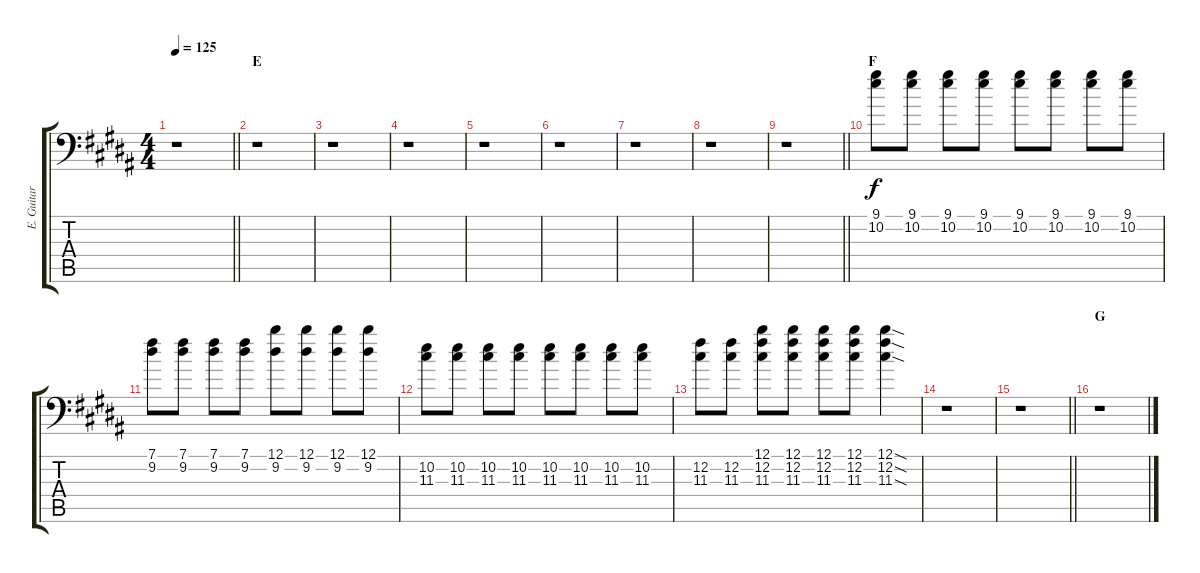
\track ("E. Guitar IV" "E. Guitar ") {instrument overdrivenguitar}
\staff {score tabs}
\tuning (B3 Gb3 D3 A2 E2 A1) {hide}
\ts (4 4)
\tempo 125
\clef f4
\barLineRight lightlight
\ks b
r.1{dy f} |
\section ("" "E")
r.1 |
r.1 |
r.1 |
r.1 |
r.1 |
r.1 |
r.1 |
\barLineRight lightlight
r.1 |
\section ("" "F")
(9.1 10.2).8 (9.1 10.2).8 (9.1 10.2).8 (9.1 10.2).8 (9.1 10.2).8 (9.1 10.2).8 (9.1 10.2).8 (9.1 10.2).8 |
(7.1 9.2).8 (7.1 9.2).8 (7.1 9.2).8 (7.1 9.2).8 (12.1 9.2).8 (12.1 9.2).8 (12.1 9.2).8 (12.1 9.2).8 |
(10.2 11.3).8 (10.2 11.3).8 (10.2 11.3).8 (10.2 11.3).8 (10.2 11.3).8 (10.2 11.3).8 (10.2 11.3).8 (10.2 11.3).8 |
(12.2 11.3).8 (12.2 11.3).8 (12.1 12.2 11.3).8 (12.1 12.2 11.3).8 (12.1 12.2 11.3).8 (12.1 12.2 11.3).8 (12.1{sod} 12.2{sod} 11.3{sod}).4 |
r.1 |
\barLineRight lightlight
r.1 |
\section ("" "G")
r.1
